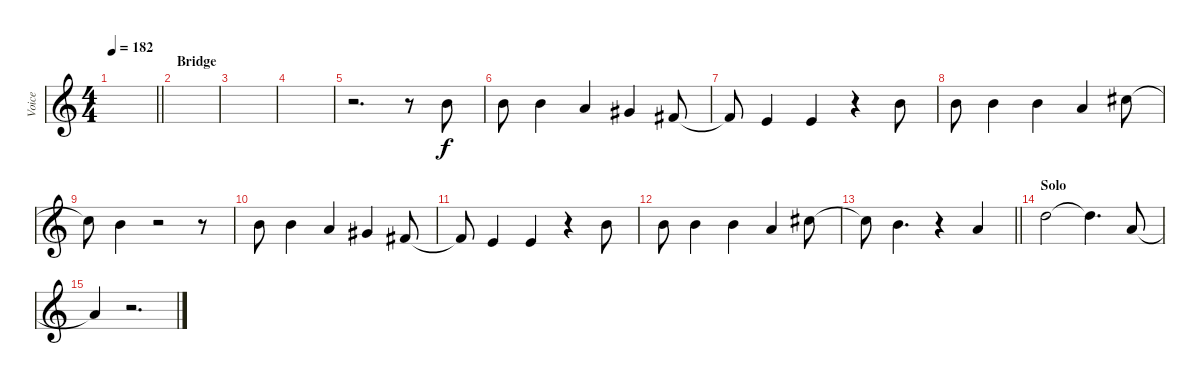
\track ("Voice" "Voice") {instrument overdrivenguitar}
\staff {score}
\tuning (E4 B3 G3 D3 A2 E2) {hide}
\ts (4 4)
\tempo 182
\clef g2
\barLineRight lightlight
\ks c
|
\section ("" "Bridge")
|
|
|
r.2{d} r.8 4.3.8 |
4.3.8 4.3.4 2.3.4 1.3.4 4.4.8 |
4.4{t}.8 2.4.4 2.4.4 r.4 4.3.8 |
4.3.8 4.3.4 4.3.4 2.3.4 6.3.8 |
6.3{t}.8 4.3.4 r.2 r.8 |
4.3.8 4.3.4 2.3.4 1.3.4 4.4.8 |
4.4{t}.8 2.4.4 2.4.4 r.4 4.3.8 |
4.3.8 4.3.4 4.3.4 2.3.4 6.3.8 |
\barLineRight lightlight
6.3{t}.8 4.3.4{d} r.4 2.3.4 |
\section ("" "Solo")
3.2.2 3.2{t}.4{d} 2.3.8 |
2.3{t}.4 r.2{d}
